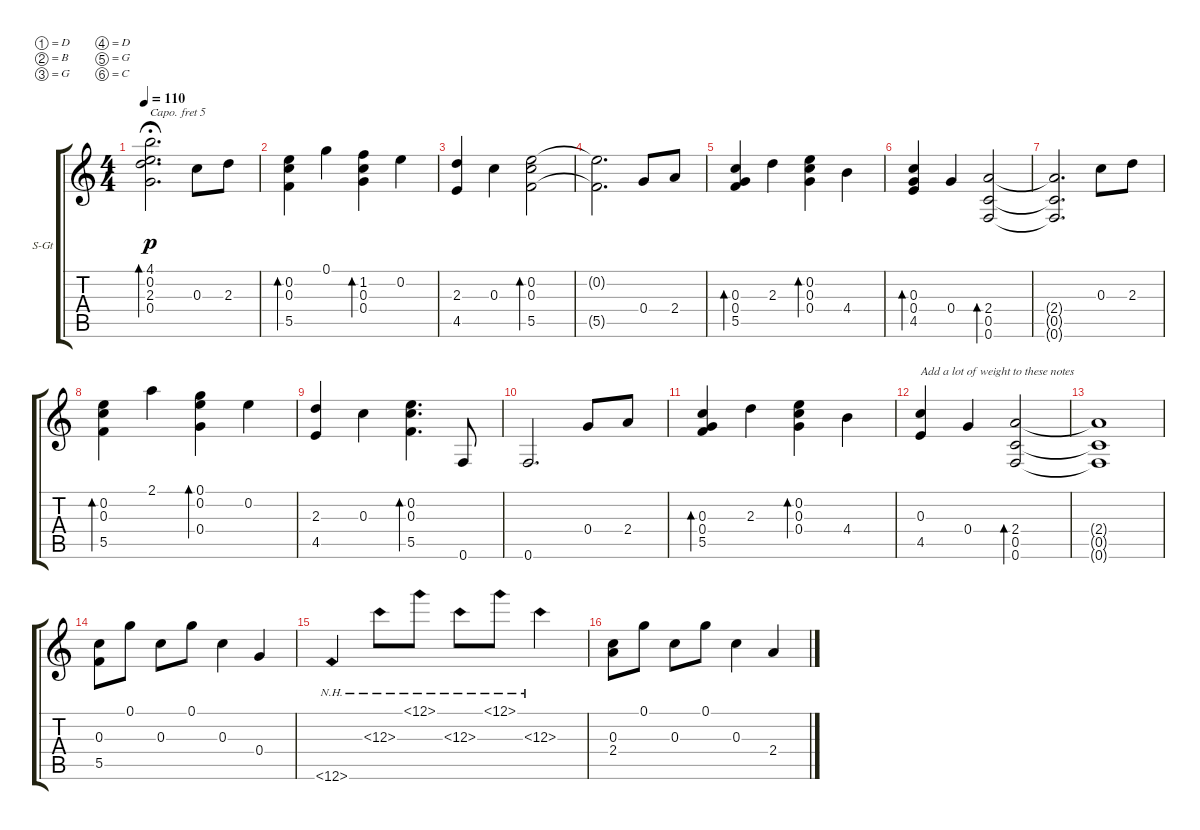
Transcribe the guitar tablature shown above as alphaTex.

\defaultSystemsLayout 4
\bracketExtendMode groupsimilarinstruments
\firstSystemTrackNameOrientation horizontal
\otherSystemsTrackNameOrientation horizontal
\track ("Guitar 1" "S-Gt") {instrument acousticguitarsteel}
\staff {score tabs}
\capo 5
\tuning (D4 B3 G3 D3 G2 C2)
\ts (4 4)
\tempo 110
\clef g2
\ks c
(0.4 2.3 0.2 4.1).2{d bd 237 dy p fermata (medium 0.5) instrument acousticguitarsteel} 0.3.8 2.3.8 |
(5.5 0.2 0.3).4{bd 120} 0.1.4 (0.4 1.2 0.3).4{bd 120} 0.2.4 |
(4.5 2.3).4 0.3.4 (0.2 5.5 0.3).2{bd 119} |
(0.2{t} 5.5{t}).2{d} 0.4.8 2.4.8 |
(0.3 5.5 0.4).4{bd 115} 2.3.4 (0.2 0.4 0.3).4{bd 114} 4.4.4 |
(0.3 4.5 0.4).4{bd 112} 0.4.4 (2.4 0.6 0.5).2{bd 113} |
(0.6{t} 0.5{t} 2.4{t}).2{d} 0.3.8 2.3.8 |
(5.5 0.2 0.3).4{bd 111} 2.1.4 (0.4 0.1 0.2).4{bd 111} 0.2.4 |
(4.5 2.3).4 0.3.4 (0.2 5.5 0.3).4{d bd 110} 0.6.8 |
0.6.2{d} 0.4.8 2.4.8 |
(0.3 5.5 0.4).4{bd 109} 2.3.4 (0.2 0.4 0.3).4{bd 107} 4.4.4 |
(0.3 4.5).4{txt "Add a lot of weight to these notes"} 0.4.4 (2.4 0.6 0.5).2{bd 104} |
(0.6{t} 0.5{t} 2.4{t}).1 |
(5.5 0.3).8 0.1.8 0.3.8 0.1.8 0.3.4 0.4.4 |
12.6{nh}.4 12.3{nh}.8 12.1{nh}.8 12.3{nh}.8 12.1{nh}.8 12.3{nh}.4 |
(0.3 2.4).8 0.1.8 0.3.8 0.1.8 0.3.4 2.4{h}.4
